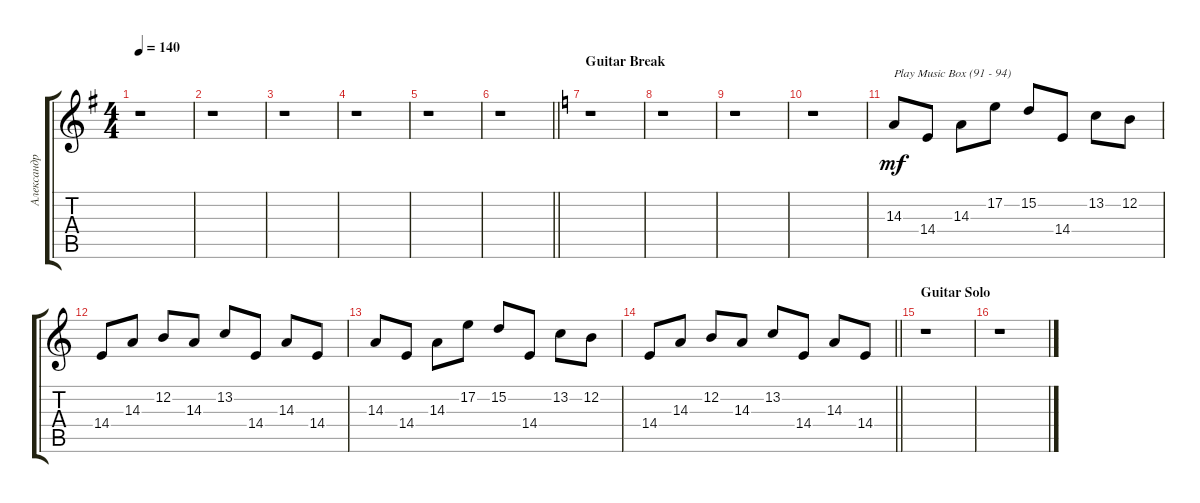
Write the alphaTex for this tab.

\track ("Александр Андрюхин" "Александр ") {instrument pad3polysynth}
\staff {score tabs}
\tuning (E4 B3 G3 D3 A2 E2) {hide}
\ts (4 4)
\tempo 140
\clef g2
\ks g
r.1{dy f} |
r.1 |
r.1 |
r.1 |
r.1 |
\barLineRight lightlight
r.1 |
\section ("" "Guitar Break")
\ks c
r.1 |
r.1 |
r.1 |
r.1 |
14.3.8{txt "Play Music Box (91 - 94)" dy mf instrument musicbox} 14.4.8 14.3.8 17.2.8 15.2.8 14.4.8 13.2.8 12.2.8 |
14.4.8 14.3.8 12.2.8 14.3.8 13.2.8 14.4.8 14.3.8 14.4.8 |
14.3.8 14.4.8 14.3.8 17.2.8 15.2.8 14.4.8 13.2.8 12.2.8 |
\barLineRight lightlight
14.4.8 14.3.8 12.2.8 14.3.8 13.2.8 14.4.8 14.3.8 14.4.8 |
\section ("" "Guitar Solo")
r.1 |
r.1
